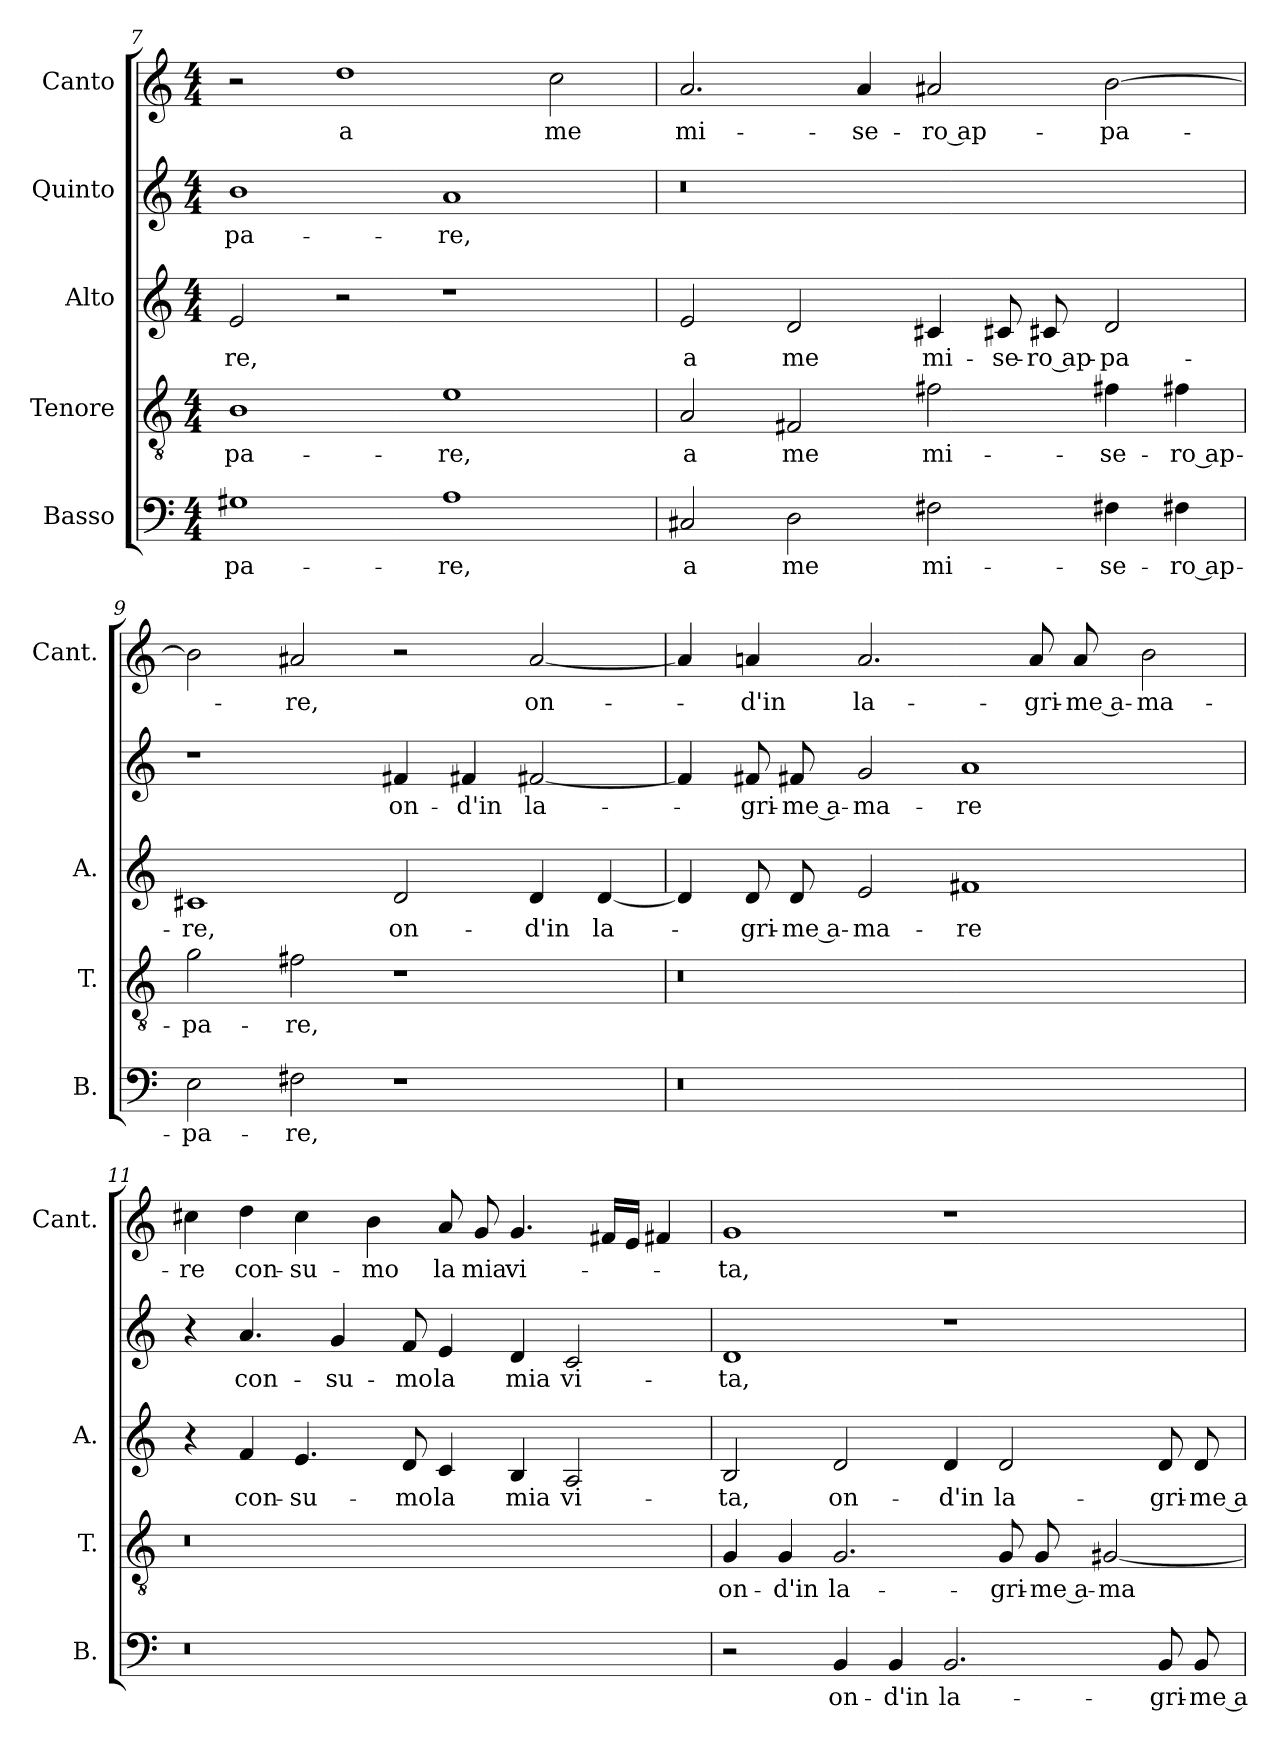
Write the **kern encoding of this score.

**kern	**text	**kern	**text	**kern	**text	**kern	**text	**kern	**text
*part5	*part5	*part4	*part4	*part3	*part3	*part2	*part2	*part1	*part1
*staff5	*staff5	*staff4	*staff4	*staff3	*staff3	*staff2	*staff2	*staff1	*staff1
*I"Basso	*	*I"Tenore	*	*I"Alto	*	*I"Quinto	*	*I"Canto	*
*I'B.	*	*I'T.	*	*I'A.	*	*	*	*I'Cant.	*
*clefF4	*	*clefGv2	*	*clefG2	*	*clefG2	*	*clefG2	*
*k[]	*	*k[]	*	*k[]	*	*k[]	*	*k[]	*
*C:	*	*C:	*	*C:	*	*C:	*	*C:	*
*M4/4	*	*M4/4	*	*M4/4	*	*M4/4	*	*M4/4	*
=7	=7	=7	=7	=7	=7	=7	=7	=7	=7
1G#X\	-pa-	1B\	-pa-	2e/	-re,	1b\	-pa-	2r	.
.	.	.	.	2r	.	.	.	1dd\	a
1A\	-re,	1e\	-re,	1r	.	1a/	-re,	.	.
.	.	.	.	.	.	.	.	2cc\	me
=8	=8	=8	=8	=8	=8	=8	=8	=8	=8
!	!	!	!	!	!	!LO:N:vis=0	!	!	!
2C#X/	a	2A/	a	2e/	a	1r	.	2.a/	mi-
2D\	me	2F#X/	me	2d/	me	.	.	.	.
.	.	.	.	.	.	.	.	4a/	-se-
2F#X\	mi-	2f#X\	mi-	4c#X/	mi-	1ryy	.	2a#X/	-ro ap-
.	.	.	.	8c#X/	-se-	.	.	.	.
.	.	.	.	8c#X/	-ro ap-	.	.	.	.
4F#X\	-se-	4f#X\	-se-	2d/	-pa-	.	.	[2b\	-pa-
4F#X\	-ro ap-	4f#X\	-ro ap-	.	.	.	.	.	.
=9	=9	=9	=9	=9	=9	=9	=9	=9	=9
2E\	-pa-	2g\	-pa-	1c#X/	-re,	1r	.	2b\]	.
2F#X\	-re,	2f#X\	-re,	.	.	.	.	2a#X/	-re,
1r	.	1r	.	2d/	on-	4f#X/	on-	2r	.
.	.	.	.	.	.	4f#X/	-d'in	.	.
.	.	.	.	4d/	-d'in	[2f#X/	la-	[2a#/	on-
.	.	.	.	[4d/	la-	.	.	.	.
=10	=10	=10	=10	=10	=10	=10	=10	=10	=10
!LO:N:vis=0	!	!LO:N:vis=0	!	!	!	!	!	!	!
1r	.	1r	.	4d/]	.	4f#/]	.	4a#/]	.
.	.	.	.	8d/	-gri-	8f#X/	-gri-	4a/	-d'in
.	.	.	.	8d/	-me a-	8f#X/	-me a-	.	.
.	.	.	.	2e/	-ma-	2g/	-ma-	2.a/	la-
1ryy	.	1ryy	.	1f#X/	-re	1a/	-re	.	.
.	.	.	.	.	.	.	.	8a/	-gri-
.	.	.	.	.	.	.	.	8a/	-me a-
.	.	.	.	.	.	.	.	2b\	-ma-
=11	=11	=11	=11	=11	=11	=11	=11	=11	=11
!LO:N:vis=0	!	!LO:N:vis=0	!	!	!	!	!	!	!
1r	.	1r	.	4r	.	4r	.	4cc#X\	-re
.	.	.	.	4f/	con-	4.a/	con-	4dd\	con-
.	.	.	.	4.e/	-su-	.	.	4cc#\	-su-
.	.	.	.	.	.	4g/	-su-	.	.
.	.	.	.	.	.	.	.	4b\	-mo
.	.	.	.	8d/	-mo	8f/	-mo	.	.
1ryy	.	1ryy	.	4c/	la	4e/	la	8a/	la
.	.	.	.	.	.	.	.	8g/	mia
.	.	.	.	4B/	mia	4d/	mia	4.g/	vi-
.	.	.	.	2A/	vi-	2c/	vi-	.	.
.	.	.	.	.	.	.	.	16f#X/LL	.
.	.	.	.	.	.	.	.	16e/JJ	.
.	.	.	.	.	.	.	.	4f#X/	.
=12	=12	=12	=12	=12	=12	=12	=12	=12	=12
2r	.	4G/	on-	2B/	-ta,	1d/	-ta,	1g/	-ta,
.	.	4G/	-d'in	.	.	.	.	.	.
4BB/	on-	2.G/	la-	2d/	on-	.	.	.	.
4BB/	-d'in	.	.	.	.	.	.	.	.
2.BB/	la-	.	.	4d/	-d'in	1r	.	1r	.
.	.	8G/	-gri-	2d/	la-	.	.	.	.
.	.	8G/	-me a-	.	.	.	.	.	.
.	.	[2G#X/	-ma-	.	.	.	.	.	.
8BB/	-gri-	.	.	8d/	-gri-	.	.	.	.
8BB/	-me a-	.	.	8d/	-me a-	.	.	.	.
=	=	=	=	=	=	=	=	=	=
*-	*-	*-	*-	*-	*-	*-	*-	*-	*-
